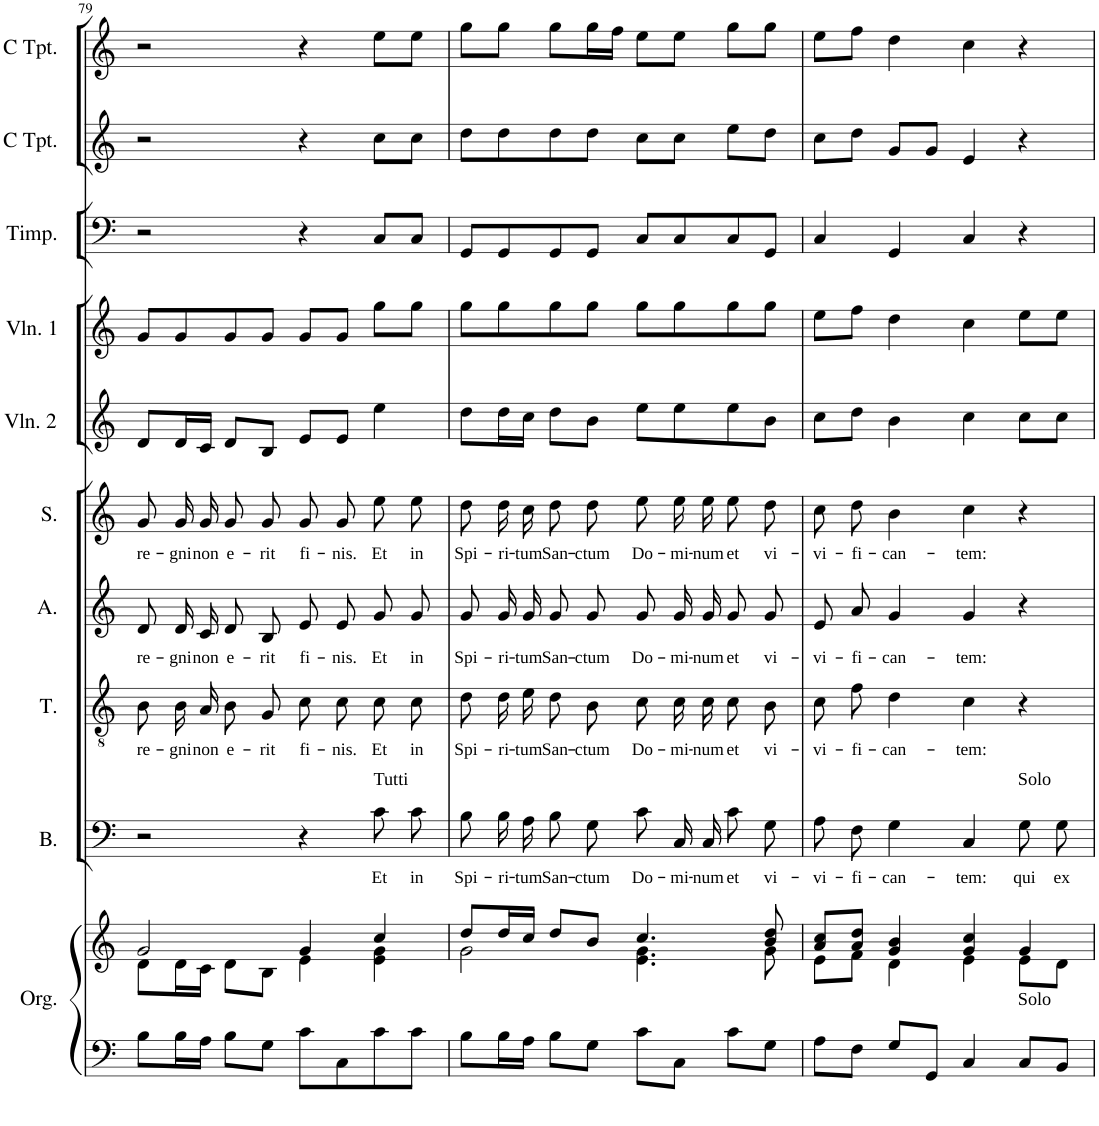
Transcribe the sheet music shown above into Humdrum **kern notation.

**kern	**kern	**kern	**text	**kern	**text	**kern	**text	**kern	**text	**kern	**kern	**kern	**kern	**kern
*part10	*part10	*part9	*part9	*part8	*part8	*part7	*part7	*part6	*part6	*part5	*part4	*part3	*part2	*part1
*staff11	*staff10	*staff9	*staff9	*staff8	*staff8	*staff7	*staff7	*staff6	*staff6	*staff5	*staff4	*staff3	*staff2	*staff1
*I"Organo	*	*I"Bass	*	*I"Tenore	*	*I"Alto	*	*I"Canto	*	*I"Violino secondo	*I"Violino primo	*I"Tympani	*I"Clarino secondo	*I"Clarino primo
*I'Org.	*	*I'B.	*	*I'T.	*	*I'A.	*	*	*	*I'Vln. 2	*I'Vln. 1	*	*	*
!!LO:PB:g=z
*clefF4	*clefG2	*clefF4	*	*clefGv2	*	*clefG2	*	*clefG2	*	*clefG2	*clefG2	*clefF4	*clefG2	*clefG2
*	*	*	*	*Trd7c12	*	*	*	*	*	*	*	*	*	*
*k[]	*k[]	*k[]	*	*k[]	*	*k[]	*	*k[]	*	*k[]	*k[]	*k[]	*k[]	*k[]
*M4/4	*M4/4	*M4/4	*	*M4/4	*	*M4/4	*	*M4/4	*	*M4/4	*M4/4	*M4/4	*M4/4	*M4/4
*met(c)	*met(c)	*met(c)	*	*met(c)	*	*met(c)	*	*met(c)	*	*met(c)	*met(c)	*met(c)	*met(c)	*met(c)
=79	=79	=79	=79	=79	=79	=79	=79	=79	=79	=79	=79	=79	=79	=79
*	*^	*	*	*	*	*	*	*	*	*	*	*	*	*
!	!	!	!	!	!	!LO:LY:b	!	!LO:LY:b	!	!LO:LY:b	!	!	!	!	!
8B\L	2g/	8d\L	2r	.	8B/L	re-	8d/L	re-	8g/L	re-	8d/L	8g/L	2r	2r	2r
!	!	!	!	!	!	!LO:LY:b	!	!LO:LY:b	!	!LO:LY:b	!	!	!	!	!
16B\L	.	16d\L	.	.	16B/L	-gni	16d/L	-gni	16g/L	-gni	16d/L	8g/	.	.	.
!	!	!	!	!	!	!LO:LY:b	!	!LO:LY:b	!	!LO:LY:b	!	!	!	!	!
16A\JJ	.	16c\JJ	.	.	16A/JJ	non	16c/JJ	non	16g/JJ	non	16c/JJ	.	.	.	.
!	!	!	!	!	!	!LO:LY:b	!	!LO:LY:b	!	!LO:LY:b	!	!	!	!	!
8B\L	.	8d\L	.	.	8B/L	e-	8d/L	e-	8g/L	e-	8d/L	8g/	.	.	.
!	!	!	!	!	!	!LO:LY:b	!	!LO:LY:b	!	!LO:LY:b	!	!	!	!	!
8G\J	.	8B\J	.	.	8G/J	-rit	8B/J	-rit	8g/J	-rit	8B/J	8g/J	.	.	.
!	!	!	!	!	!	!LO:LY:b	!	!LO:LY:b	!	!LO:LY:b	!	!	!	!	!
8c\L	4g/	4e\	4r	.	8c\L	fi-	8e/L	fi-	8g/L	fi-	8e/L	8g/L	4r	4r	4r
!	!	!	!	!	!	!LO:LY:b	!	!LO:LY:b	!	!LO:LY:b	!	!	!	!	!
8C\	.	.	.	.	8c\J	-nis.	8e/J	-nis.	8g/J	-nis.	8e/J	8g/J	.	.	.
!	!	!	!LO:TX:a:t=Tutti	!	!	!	!	!	!	!	!	!	!	!	!
!	!	!	!	!LO:LY:b	!	!LO:LY:b	!	!LO:LY:b	!	!LO:LY:b	!	!	!	!	!
8c\	4cc/	4e\ 4g\	8c\L	Et	8c\L	Et	8g/L	Et	8ee\L	Et	4ee\	8gg\L	8C/L	8cc\L	8ee\L
!	!	!	!	!LO:LY:b	!	!LO:LY:b	!	!LO:LY:b	!	!LO:LY:b	!	!	!	!	!
8c\J	.	.	8c\J	in	8c\J	in	8g/J	in	8ee\J	in	.	8gg\J	8C/J	8cc\J	8ee\J
=80	=80	=80	=80	=80	=80	=80	=80	=80	=80	=80	=80	=80	=80	=80	=80
!	!	!	!	!LO:LY:b	!	!LO:LY:b	!	!LO:LY:b	!	!LO:LY:b	!	!	!	!	!
8B\L	8dd/L	2g\	8B\L	Spi-	8d\L	Spi-	8g/L	Spi-	8dd\L	Spi-	8dd\L	8gg\L	8GG/L	8dd\L	8gg\L
!	!	!	!	!LO:LY:b	!	!LO:LY:b	!	!LO:LY:b	!	!LO:LY:b	!	!	!	!	!
16B\L	16dd/L	.	16B\L	-ri-	16d\L	-ri-	16g/L	-ri-	16dd\L	-ri-	16dd\L	8gg\	8GG/	8dd\	8gg\J
!	!	!	!	!LO:LY:b	!	!LO:LY:b	!	!LO:LY:b	!	!LO:LY:b	!	!	!	!	!
16A\JJ	16cc/JJ	.	16A\JJ	-tum	16e\JJ	-tum	16g/JJ	-tum	16cc\JJ	-tum	16cc\JJ	.	.	.	.
!	!	!	!	!LO:LY:b	!	!LO:LY:b	!	!LO:LY:b	!	!LO:LY:b	!	!	!	!	!
8B\L	8dd/L	.	8B\L	San-	8d\L	San-	8g/L	San-	8dd\L	San-	8dd\L	8gg\	8GG/	8dd\	8gg\L
!	!	!	!	!LO:LY:b	!	!LO:LY:b	!	!LO:LY:b	!	!LO:LY:b	!	!	!	!	!
8G\J	8b/J	.	8G\J	-ctum	8B\J	-ctum	8g/J	-ctum	8dd\J	-ctum	8b\J	8gg\J	8GG/J	8dd\J	16gg\L
.	.	.	.	.	.	.	.	.	.	.	.	.	.	.	16ff\JJ
!	!	!	!	!LO:LY:b	!	!LO:LY:b	!	!LO:LY:b	!	!LO:LY:b	!	!	!	!	!
8c\L	4.cc/	4.e\ 4.g\	8c\L	Do-	8c\L	Do-	8g/L	Do-	8ee\L	Do-	8ee\L	8gg\L	8C/L	8cc\L	8ee\L
!	!	!	!	!LO:LY:b	!	!LO:LY:b	!	!LO:LY:b	!	!LO:LY:b	!	!	!	!	!
8C\J	.	.	16C\L	-mi-	16c\L	-mi-	16g/L	-mi-	16ee\L	-mi-	8ee\	8gg\	8C/	8cc\J	8ee\J
!	!	!	!	!LO:LY:b	!	!LO:LY:b	!	!LO:LY:b	!	!LO:LY:b	!	!	!	!	!
.	.	.	16C\JJ	-num	16c\JJ	-num	16g/JJ	-num	16ee\JJ	-num	.	.	.	.	.
!	!	!	!	!LO:LY:b	!	!LO:LY:b	!	!LO:LY:b	!	!LO:LY:b	!	!	!	!	!
8c\L	.	.	8c\L	et	8c\L	et	8g/L	et	8ee\L	et	8ee\	8gg\	8C/	8ee\L	8gg\L
!	!	!	!	!LO:LY:b	!	!LO:LY:b	!	!LO:LY:b	!	!LO:LY:b	!	!	!	!	!
8G\J	8b/ 8dd/	8g\	8G\J	vi-	8B\J	vi-	8g/J	vi-	8dd\J	vi-	8b\J	8gg\J	8GG/J	8dd\J	8gg\J
=81	=81	=81	=81	=81	=81	=81	=81	=81	=81	=81	=81	=81	=81	=81	=81
!	!	!	!	!LO:LY:b	!	!LO:LY:b	!	!LO:LY:b	!	!LO:LY:b	!	!	!	!	!
8A\L	8a/ 8cc/L	8e\L	8A\L	-vi-	8c\L	-vi-	8e/L	-vi-	8cc\L	-vi-	8cc\L	8ee\L	4C/	8cc\L	8ee\L
!	!	!	!	!LO:LY:b	!	!LO:LY:b	!	!LO:LY:b	!	!LO:LY:b	!	!	!	!	!
8F\J	8a/ 8dd/J	8f\J	8F\J	-fi-	8f\J	-fi-	8a/J	-fi-	8dd\J	-fi-	8dd\J	8ff\J	.	8dd\J	8ff\J
!	!	!	!	!LO:LY:b	!	!LO:LY:b	!	!LO:LY:b	!	!LO:LY:b	!	!	!	!	!
8G/L	4g/ 4b/	4d\	4G\	-can-	4d\	-can-	4g/	-can-	4b\	-can-	4b\	4dd\	4GG/	8g/L	4dd\
8GG/J	.	.	.	.	.	.	.	.	.	.	.	.	.	8g/J	.
!	!	!	!	!LO:LY:b	!	!LO:LY:b	!	!LO:LY:b	!	!LO:LY:b	!	!	!	!	!
4C/	4g/ 4cc/	4e\	4C/	-tem:	4c\	-tem:	4g/	-tem:	4cc\	-tem:	4cc\	4cc\	4C/	4e/	4cc\
!	!	!	!LO:TX:a:t=Solo	!	!	!	!	!	!	!	!	!	!	!	!
!LO:TX:a:t=Solo	!	!	!	!	!	!	!	!	!	!	!	!	!	!	!
!	!	!	!	!LO:LY:b	!	!	!	!	!	!	!	!	!	!	!
8C/L	4g/	8e\L	8G\L	qui	4r	.	4r	.	4r	.	8cc\L	8ee\L	4r	4r	4r
!	!	!	!	!LO:LY:b	!	!	!	!	!	!	!	!	!	!	!
8BB/J	.	8d\J	8G\J	ex	.	.	.	.	.	.	8cc\J	8ee\J	.	.	.
*	*v	*v	*	*	*	*	*	*	*	*	*	*	*	*	*
=	=	=	=	=	=	=	=	=	=	=	=	=	=	=
*-	*-	*-	*-	*-	*-	*-	*-	*-	*-	*-	*-	*-	*-	*-
